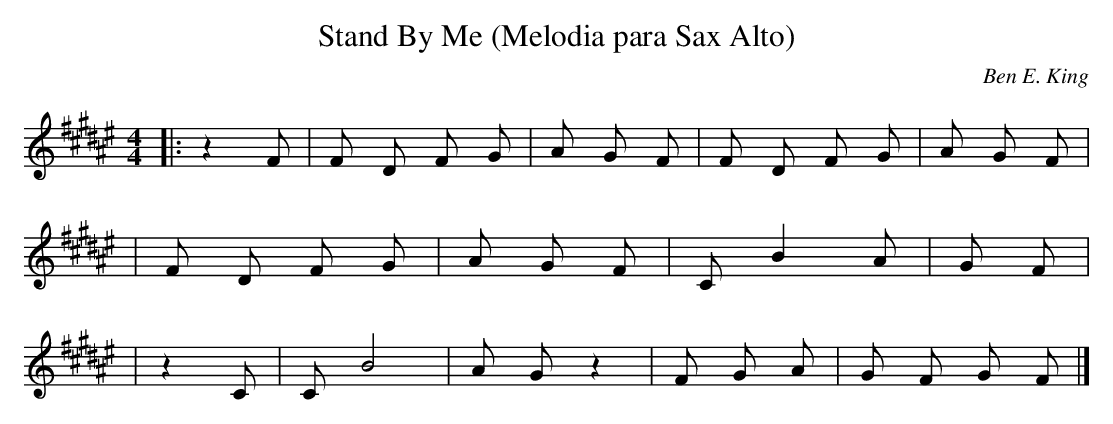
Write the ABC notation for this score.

X:1
T: Stand By Me (Melodia para Sax Alto)
C: Ben E. King
M: 4/4
L: 1/8
K: F#maj
|: z2 F#2 | F#2 D#2 F# G#4 | A#4 G#2 F#2 | F#2 D#2 F# G#4 | A#4 G#2 F#2 |
| F#2 D#2 F# G#4 | A#4 G#2 F#2 | C#4 B2 A#2 | G#4 F#4 |
| z2 C#2 | C#2 B4 | A#4 G#2 z2 | F#2 G#2 A#4 | G#2 F#2 G#2 F#2 |]
